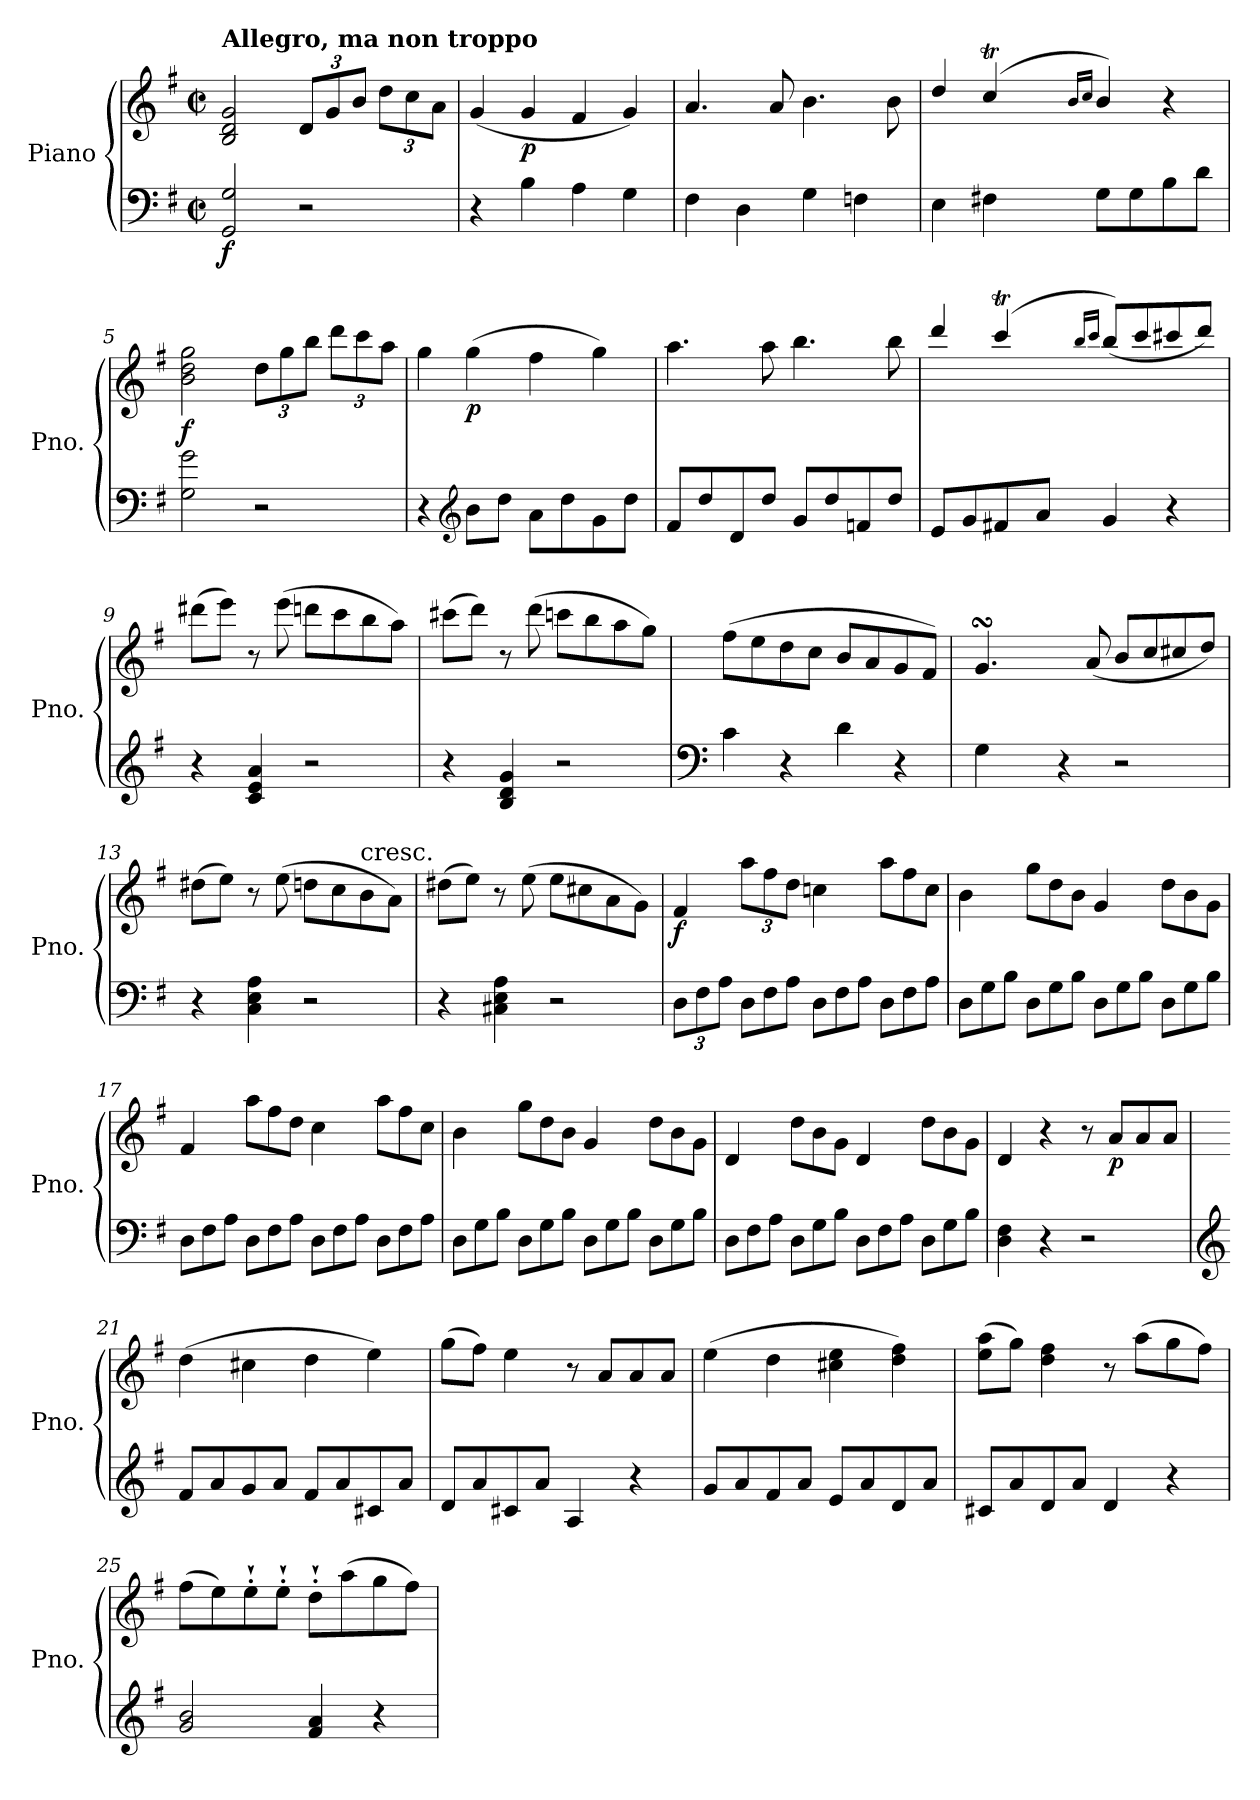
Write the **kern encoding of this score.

**kern	**kern	**dynam
*part1	*part1	*part1
*staff2	*staff1	*staff1/2
*I"Piano	*	*
*I'Pno.	*	*
*clefF4	*clefG2	*
*k[f#]	*k[f#]	*
*G:	*G:	*
*M2/2	*M2/2	*
*met(c|)	*met(c|)	*
=1	=1	=1
!	!LO:TX:a:B:t=Allegro, ma non troppo	!
!	!	!LO:DY:b=2
2GG/ 2G/	2B/ 2d/ 2g/	f
*	*Xbrackettup	*
2r	12d/L	.
.	12g/	.
.	12b/J	.
.	12dd\L	.
.	12cc\	.
.	12a\J	.
=2	=2	=2
4r	(<4g/	.
!	!	!LO:DY:b
4B\	4g/	p
4A\	4f#/	.
4G\	4g/)	.
=3	=3	=3
4F#\	4.a/	.
4D\	.	.
.	8a/	.
4G\	4.b\	.
4Fn\	.	.
.	8b\	.
=4	=4	=4
*	*^	*
4E\	4dd/	4ryy	.
4F#X\	(>4ccT/	16ddLLyy	.
.	.	16ccyy	.
.	.	16byy	.
.	.	16ccJJyy	.
.	16qb/LL	.	.
.	16qcc/JJ	.	.
8G\L	4b/)	2ryy	.
8G\	.	.	.
8B\	4r	.	.
8d\J	.	.	.
*	*v	*v	*
=5	=5	=5
!	!	!LO:DY:b
2G\ 2g\	2b\ 2dd\ 2gg\	f
2r	12dd\L	.
.	12gg\	.
.	12bb\J	.
.	12ddd\L	.
.	12ccc\	.
.	12aa\J	.
!!LO:LB:g=z
=6	=6	=6
4r	4gg\	.
*clefG2	*	*
!	!	!LO:DY:b
8b\L	(>4gg\	p
8dd\J	.	.
8a\L	4ff#\	.
8dd\	.	.
8g\	4gg\)	.
8dd\J	.	.
=7	=7	=7
8f#/L	4.aa\	.
8dd/	.	.
8d/	.	.
8dd/J	8aa\	.
8g/L	4.bb\	.
8dd/	.	.
8fn/	.	.
8dd/J	8bb\	.
=8	=8	=8
*	*^	*
8e/L	4ddd/	4ryy	.
8g/	.	.	.
8f#X/	(>4cccT/	16dddLLyy	.
.	.	16cccyy	.
8a/J	.	16bbyy	.
.	.	16cccJJyy	.
.	16qbb/LL	.	.
.	16qccc/JJ	.	.
4g/	(>8bb/L)	2ryy	.
.	8ccc/	.	.
4r	8ccc#X/	.	.
.	8ddd/J)	.	.
*	*v	*v	*
=9	=9	=9
4r	(>8ddd#X\L	.
.	8eee\J)	.
4c/ 4e/ 4a/	8r	.
.	(>8eee\	.
2r	8dddn\L	.
.	8ccc\	.
.	8bb\	.
.	8aa\J)	.
!!LO:LB:g=z
=10	=10	=10
4r	(>8ccc#X\L	.
.	8ddd\J)	.
4B/ 4d/ 4g/	8r	.
.	(>8ddd\	.
2r	8cccn\L	.
.	8bb\	.
.	8aa\	.
.	8gg\J)	.
=11	=11	=11
*clefF4	*	*
4c\	(>8ff#\L	.
.	8ee\	.
4r	8dd\	.
.	8cc\J	.
4d\	8b/L	.
.	8a/	.
4r	8g/	.
.	8f#/J)	.
=12	=12	=12
*	*^	*
4G\	4.gsSSs/	8gLyy	.
*	*	*Xtuplet	*
.	.	24aLyy	.
.	.	24gyy	.
.	.	24f#Jyy	.
4r	.	8gJyy	.
.	(>8a/	2ryy	.
2r	8b/L	.	.
.	8cc/	.	.
.	8cc#X/	.	.
.	8dd/J)	8ryy	.
*	*v	*v	*
=13	=13	=13
4r	(>8dd#X\L	.
.	8ee\J)	.
4C\ 4E\ 4A\	8r	.
.	(>8ee\	.
2r	8ddn\L	.
.	8cc\	.
!	!LO:TX:a:t=cresc.	!
.	8b\	.
.	8a\J)	.
!!LO:LB:g=z
=14	=14	=14
4r	(>8dd#X\L	.
.	8ee\J)	.
4C#X\ 4E\ 4A\	8r	.
.	(>8ee\	.
2r	8ee\L	.
.	8cc#X\	.
.	8a\	.
.	8g\J)	.
=15	=15	=15
*Xbrackettup	*	*
!	!	!LO:DY:b
12D\L	4f#/	f
12F#\	.	.
12A\J	.	.
*Xtuplet	*tuplet	*
12D\L	12aa\L	.
12F#\	12ff#\	.
12A\J	12dd\J	.
12D\L	4ccn\	.
12F#\	.	.
12A\J	.	.
*	*Xtuplet	*
12D\L	12aa\L	.
12F#\	12ff#\	.
12A\J	12cc\J	.
=16	=16	=16
12D\L	4b\	.
12G\	.	.
12B\J	.	.
12D\L	12gg\L	.
12G\	12dd\	.
12B\J	12b\J	.
12D\L	4g/	.
12G\	.	.
12B\J	.	.
12D\L	12dd\L	.
12G\	12b\	.
12B\J	12g\J	.
=17	=17	=17
12D\L	4f#/	.
12F#\	.	.
12A\J	.	.
12D\L	12aa\L	.
12F#\	12ff#\	.
12A\J	12dd\J	.
12D\L	4cc\	.
12F#\	.	.
12A\J	.	.
12D\L	12aa\L	.
12F#\	12ff#\	.
12A\J	12cc\J	.
!!LO:LB:g=z
=18	=18	=18
12D\L	4b\	.
12G\	.	.
12B\J	.	.
12D\L	12gg\L	.
12G\	12dd\	.
12B\J	12b\J	.
12D\L	4g/	.
12G\	.	.
12B\J	.	.
12D\L	12dd\L	.
12G\	12b\	.
12B\J	12g\J	.
=19	=19	=19
12D\L	4d/	.
12F#\	.	.
12A\J	.	.
12D\L	12dd\L	.
12G\	12b\	.
12B\J	12g\J	.
12D\L	4d/	.
12F#\	.	.
12A\J	.	.
12D\L	12dd\L	.
12G\	12b\	.
12B\J	12g\J	.
=20	=20	=20
4D\ 4F#\	4d/	.
4r	4r	.
2r	8r	.
!	!	!LO:DY:b
.	8a/L	p
.	8a/	.
.	8a/J	.
=21	=21	=21
*clefG2	*	*
8f#/L	(>4dd\	.
8a/	.	.
8g/	4cc#X\	.
8a/J	.	.
8f#/L	4dd\	.
8a/	.	.
8c#X/	4ee\)	.
8a/J	.	.
!!LO:PB:g=z
=22	=22	=22
8d/L	(>8gg\L	.
8a/	8ff#\J)	.
8c#X/	4ee\	.
8a/J	.	.
4A/	8r	.
.	8a/L	.
4r	8a/	.
.	8a/J	.
=23	=23	=23
8g/L	(>4ee\	.
8a/	.	.
8f#/	4dd\	.
8a/J	.	.
8e/L	4cc#X\ 4ee\	.
8a/	.	.
8d/	4dd\ 4ff#\)	.
8a/J	.	.
=24	=24	=24
8c#X/L	(>8ee\ 8aa\L	.
8a/	8gg\J)	.
8d/	4dd\ 4ff#\	.
8a/J	.	.
4d/	8r	.
.	(>8aa\L	.
4r	8gg\	.
.	8ff#\J)	.
=25	=25	=25
2g/ 2b/	(>8ff#\L	.
.	8ee\)	.
.	8ee'`\	.
.	8ee'`\J	.
4f#/ 4a/	8dd'`\L	.
.	(>8aa\	.
4r	8gg\	.
.	8ff#\J)	.
=	=	=
*-	*-	*-
